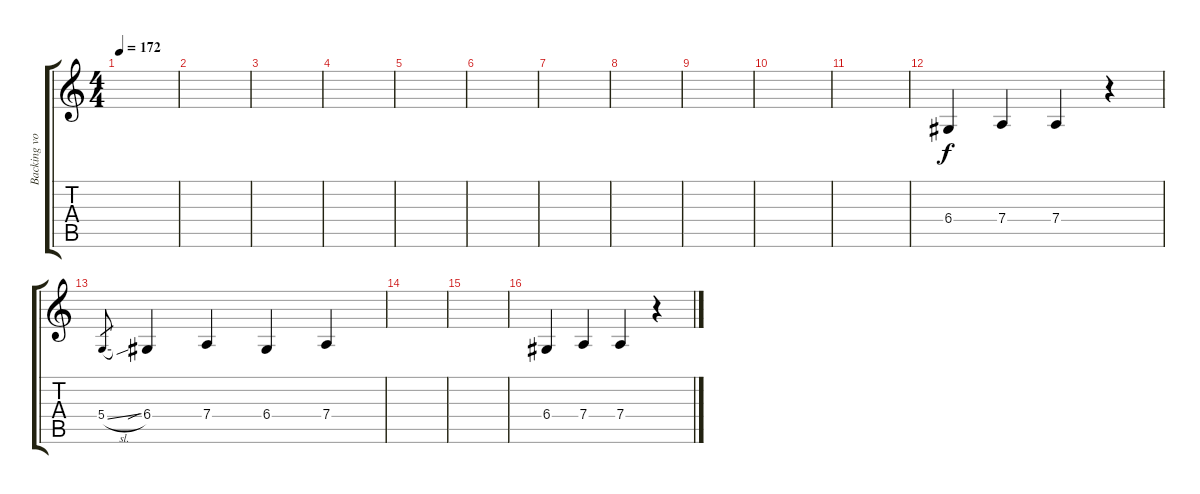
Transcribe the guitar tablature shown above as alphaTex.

\track ("Backing vocals" "Backing vo") {instrument lead6voice}
\staff {score tabs}
\tuning (E4 B3 G3 D3 A2 E2) {hide}
\ts (4 4)
\tempo 172
\clef g2
\ks c
|
|
|
|
|
|
|
|
|
|
|
6.4.4 7.4.4 7.4.4 r.4 |
5.4{sl}.8{gr} 6.4{sib}.4 7.4.4 6.4.4 7.4.4 |
|
|
6.4.4 7.4.4 7.4.4 r.4
